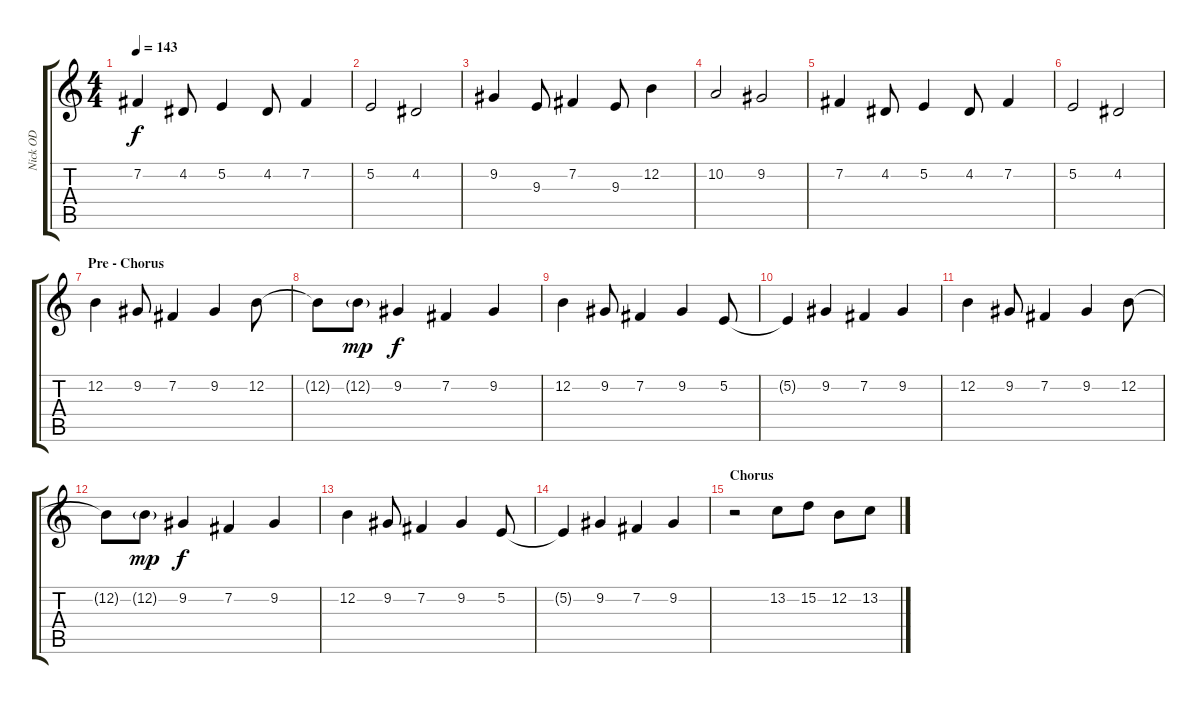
\track ("Nick OD" "Nick OD") {instrument lead1square}
\staff {score tabs}
\tuning (E4 B3 G3 D3 A2 E2) {hide}
\ts (4 4)
\tempo 143
\clef g2
\ks c
7.2.4{dy f} 4.2.8 5.2.4 4.2.8 7.2.4 |
5.2.2 4.2.2 |
9.2.4 9.3.8 7.2.4 9.3.8 12.2.4 |
10.2.2 9.2.2 |
7.2.4 4.2.8 5.2.4 4.2.8 7.2.4 |
5.2.2 4.2.2 |
\section ("" "Pre - Chorus")
12.2.4 9.2.8 7.2.4 9.2.4 12.2.8 |
12.2{t}.8 12.2{g}.8{dy mp} 9.2.4{dy f} 7.2.4 9.2.4 |
12.2.4 9.2.8 7.2.4 9.2.4 5.2.8 |
5.2{t}.4 9.2.4 7.2.4 9.2.4 |
12.2.4 9.2.8 7.2.4 9.2.4 12.2.8 |
12.2{t}.8 12.2{g}.8{dy mp} 9.2.4{dy f} 7.2.4 9.2.4 |
12.2.4 9.2.8 7.2.4 9.2.4 5.2.8 |
5.2{t}.4 9.2.4 7.2.4 9.2.4 |
\section ("" "Chorus")
r.2 13.2.8 15.2.8 12.2.8 13.2.8
